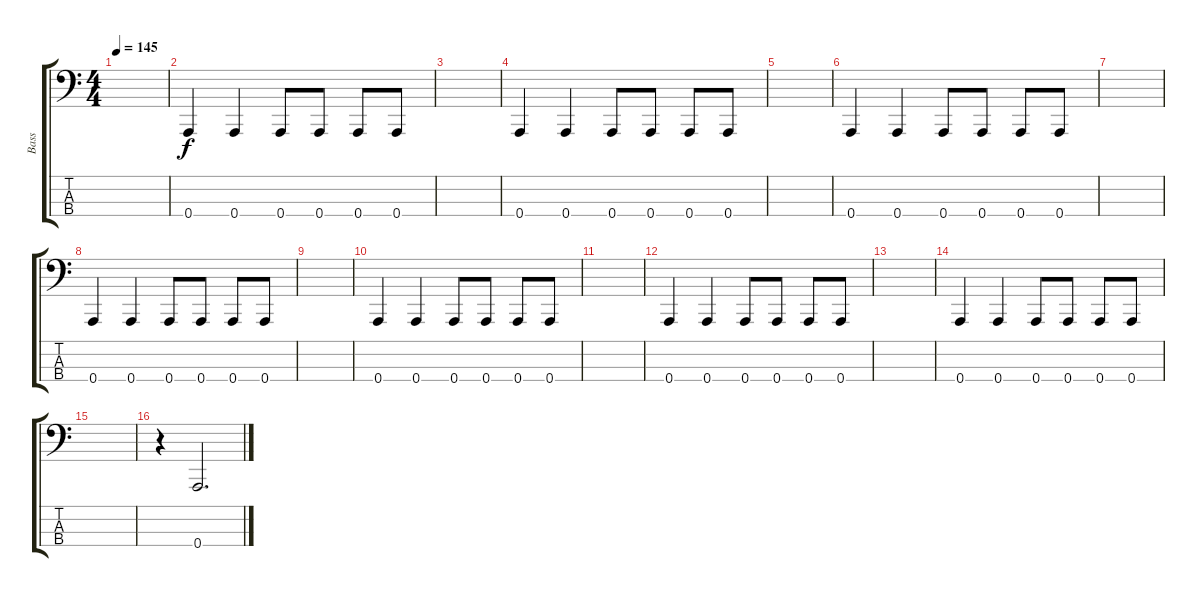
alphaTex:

\track ("Bass" "Bass") {instrument electricbasspick}
\staff {score tabs}
\tuning (D2 A1 E1 A0) {hide}
\ts (4 4)
\tempo 145
\clef f4
\ks c
|
0.4.4 0.4.4 0.4.8 0.4.8 0.4.8 0.4.8 |
|
0.4.4 0.4.4 0.4.8 0.4.8 0.4.8 0.4.8 |
|
0.4.4 0.4.4 0.4.8 0.4.8 0.4.8 0.4.8 |
|
0.4.4 0.4.4 0.4.8 0.4.8 0.4.8 0.4.8 |
|
0.4.4 0.4.4 0.4.8 0.4.8 0.4.8 0.4.8 |
|
0.4.4 0.4.4 0.4.8 0.4.8 0.4.8 0.4.8 |
|
0.4.4 0.4.4 0.4.8 0.4.8 0.4.8 0.4.8 |
|
r.4 0.4.2{d}
